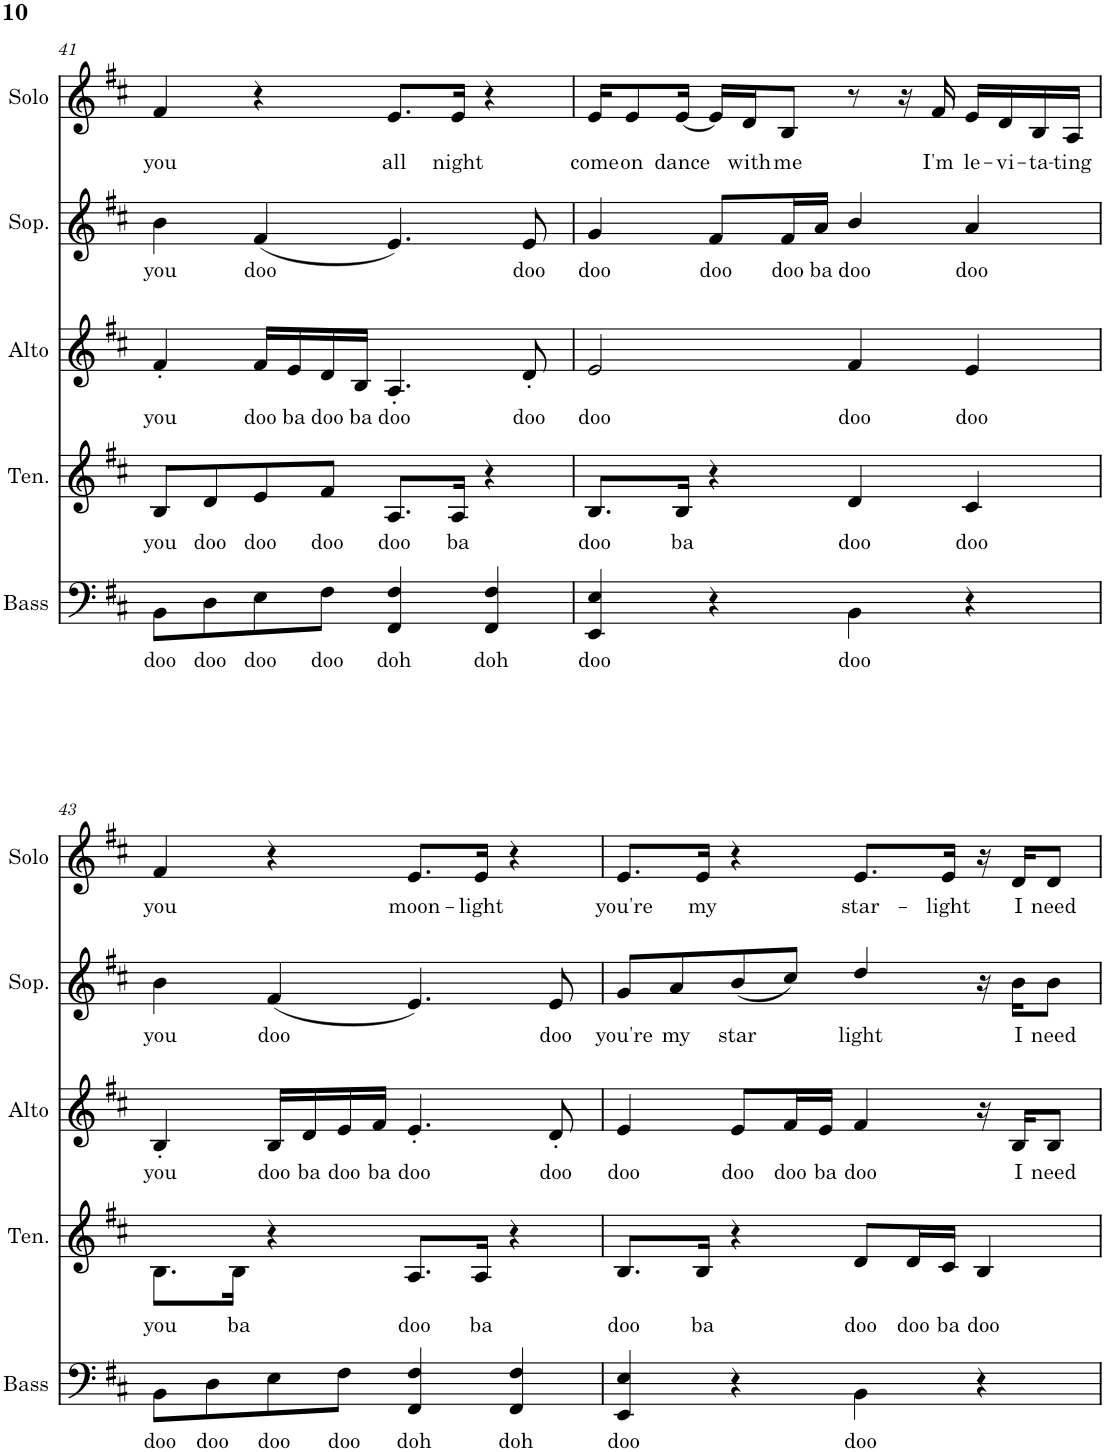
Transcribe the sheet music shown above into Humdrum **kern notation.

**kern	**text	**kern	**text	**kern	**text	**kern	**text	**kern	**text
*part5	*part5	*part4	*part4	*part3	*part3	*part2	*part2	*part1	*part1
*staff5	*staff5	*staff4	*staff4	*staff3	*staff3	*staff2	*staff2	*staff1	*staff1
*I"Bass	*	*I"Tenor	*	*I"Alto	*	*I"Soprano	*	*I"Solo	*
*I'Bass	*	*I'Ten.	*	*I'Alto	*	*I'Sop.	*	*I'Solo	*
!!LO:PB:g=z
*clefF4	*	*clefG2	*	*clefG2	*	*clefG2	*	*clefG2	*
*k[f#c#]	*	*k[f#c#]	*	*k[f#c#]	*	*k[f#c#]	*	*k[f#c#]	*
*M4/4	*	*M4/4	*	*M4/4	*	*M4/4	*	*M4/4	*
=41	=41	=41	=41	=41	=41	=41	=41	=41	=41
!	!LO:LY:b	!	!LO:LY:b	!	!LO:LY:b	!	!LO:LY:b	!	!LO:LY:b
8BB\L	doo	8B/L	you	4f#'/	you	4b\	you	4f#/	you
!	!LO:LY:b	!	!LO:LY:b	!	!	!	!	!	!
8D\	doo	8d/	doo	.	.	.	.	.	.
!	!LO:LY:b	!	!LO:LY:b	!	!LO:LY:b	!	!LO:LY:b	!	!
8E\	doo	8e/	doo	16f#/LL	doo	(4f#/	doo	4r	.
!	!	!	!	!	!LO:LY:b	!	!	!	!
.	.	.	.	16e/	ba	.	.	.	.
!	!LO:LY:b	!	!LO:LY:b	!	!LO:LY:b	!	!	!	!
8F#\J	doo	8f#/J	doo	16d/	doo	.	.	.	.
!	!	!	!	!	!LO:LY:b	!	!	!	!
.	.	.	.	16B/JJ	ba	.	.	.	.
!	!LO:LY:b	!	!LO:LY:b	!	!LO:LY:b	!	!	!	!LO:LY:b
4FF#/ 4F#/	doh	8.A/L	doo	4.A'/	doo	4.e/)	.	8.e/L	all
!	!	!	!LO:LY:b	!	!	!	!	!	!LO:LY:b
.	.	16A/Jk	ba	.	.	.	.	16e/Jk	night
!	!LO:LY:b	!	!	!	!	!	!	!	!
4FF#/ 4F#/	doh	4r	.	.	.	.	.	4r	.
!	!	!	!	!	!LO:LY:b	!	!LO:LY:b	!	!
.	.	.	.	8d'/	doo	8e/	doo	.	.
=42	=42	=42	=42	=42	=42	=42	=42	=42	=42
!	!LO:LY:b	!	!LO:LY:b	!	!LO:LY:b	!	!LO:LY:b	!	!LO:LY:b
4EE/ 4E/	doo	8.B/L	doo	2e/	doo	4g/	doo	16e/KL	come
!	!	!	!	!	!	!	!	!	!LO:LY:b
.	.	.	.	.	.	.	.	8e/	on
!	!	!	!LO:LY:b	!	!	!	!	!	!LO:LY:b
.	.	16B/Jk	ba	.	.	.	.	[16e/Jk	dance
!	!	!	!	!	!	!	!LO:LY:b	!	!
4r	.	4r	.	.	.	8f#/L	doo	16e/LL]	.
!	!	!	!	!	!	!	!	!	!LO:LY:b
.	.	.	.	.	.	.	.	16d/J	with
!	!	!	!	!	!	!	!LO:LY:b	!	!LO:LY:b
.	.	.	.	.	.	16f#/L	doo	8B/J	me
!	!	!	!	!	!	!	!LO:LY:b	!	!
.	.	.	.	.	.	16a/JJ	ba	.	.
!	!LO:LY:b	!	!LO:LY:b	!	!LO:LY:b	!	!LO:LY:b	!	!
4BB\	doo	4d/	doo	4f#/	doo	4b/	doo	8r	.
.	.	.	.	.	.	.	.	16r	.
!	!	!	!	!	!	!	!	!	!LO:LY:b
.	.	.	.	.	.	.	.	16f#/	I'm
!	!	!	!LO:LY:b	!	!LO:LY:b	!	!LO:LY:b	!	!LO:LY:b
4r	.	4c#/	doo	4e/	doo	4a/	doo	16e/LL	le-
!	!	!	!	!	!	!	!	!	!LO:LY:b
.	.	.	.	.	.	.	.	16d/	-vi-
!	!	!	!	!	!	!	!	!	!LO:LY:b
.	.	.	.	.	.	.	.	16B/	-ta-
!	!	!	!	!	!	!	!	!	!LO:LY:b
.	.	.	.	.	.	.	.	16A/JJ	-ting
!!LO:LB:g=z
=43	=43	=43	=43	=43	=43	=43	=43	=43	=43
!	!LO:LY:b	!	!LO:LY:b	!	!LO:LY:b	!	!LO:LY:b	!	!LO:LY:b
8BB\L	doo	8.B\L	you	4B'/	you	4b\	you	4f#/	you
!	!LO:LY:b	!	!	!	!	!	!	!	!
8D\	doo	.	.	.	.	.	.	.	.
!	!	!	!LO:LY:b	!	!	!	!	!	!
.	.	16B\Jk	ba	.	.	.	.	.	.
!	!LO:LY:b	!	!	!	!LO:LY:b	!	!LO:LY:b	!	!
8E\	doo	4r	.	16B/LL	doo	(4f#/	doo	4r	.
!	!	!	!	!	!LO:LY:b	!	!	!	!
.	.	.	.	16d/	ba	.	.	.	.
!	!LO:LY:b	!	!	!	!LO:LY:b	!	!	!	!
8F#\J	doo	.	.	16e/	doo	.	.	.	.
!	!	!	!	!	!LO:LY:b	!	!	!	!
.	.	.	.	16f#/JJ	ba	.	.	.	.
!	!LO:LY:b	!	!LO:LY:b	!	!LO:LY:b	!	!	!	!LO:LY:b
4FF#/ 4F#/	doh	8.A/L	doo	4.e'/	doo	4.e/)	.	8.e/L	moon-
!	!	!	!LO:LY:b	!	!	!	!	!	!LO:LY:b
.	.	16A/Jk	ba	.	.	.	.	16e/Jk	-light
!	!LO:LY:b	!	!	!	!	!	!	!	!
4FF#/ 4F#/	doh	4r	.	.	.	.	.	4r	.
!	!	!	!	!	!LO:LY:b	!	!LO:LY:b	!	!
.	.	.	.	8d'/	doo	8e/	doo	.	.
=44	=44	=44	=44	=44	=44	=44	=44	=44	=44
!	!LO:LY:b	!	!LO:LY:b	!	!LO:LY:b	!	!LO:LY:b	!	!LO:LY:b
4EE/ 4E/	doo	8.B/L	doo	4e/	doo	8g/L	you're	8.e/L	you're
!	!	!	!	!	!	!	!LO:LY:b	!	!
.	.	.	.	.	.	8a/	my	.	.
!	!	!	!LO:LY:b	!	!	!	!	!	!LO:LY:b
.	.	16B/Jk	ba	.	.	.	.	16e/Jk	my
!	!	!	!	!	!LO:LY:b	!	!LO:LY:b	!	!
4r	.	4r	.	8e/L	doo	(8b/	star	4r	.
!	!	!	!	!	!LO:LY:b	!	!	!	!
.	.	.	.	16f#/L	doo	8cc#/J)	.	.	.
!	!	!	!	!	!LO:LY:b	!	!	!	!
.	.	.	.	16e/JJ	ba	.	.	.	.
!	!LO:LY:b	!	!LO:LY:b	!	!LO:LY:b	!	!LO:LY:b	!	!LO:LY:b
4BB\	doo	8d/L	doo	4f#/	doo	4dd/	light	8.e/L	star-
!	!	!	!LO:LY:b	!	!	!	!	!	!
.	.	16d/L	doo	.	.	.	.	.	.
!	!	!	!LO:LY:b	!	!	!	!	!	!LO:LY:b
.	.	16c#/JJ	ba	.	.	.	.	16e/Jk	-light
!	!	!	!LO:LY:b	!	!	!	!	!	!
4r	.	4B/	doo	16r	.	16r	.	16r	.
!	!	!	!	!	!LO:LY:b	!	!LO:LY:b	!	!LO:LY:b
.	.	.	.	16B/KL	I	16b\KL	I	16d/KL	I
!	!	!	!	!	!LO:LY:b	!	!LO:LY:b	!	!LO:LY:b
.	.	.	.	8B/J	need	8b\J	need	8d/J	need
=	=	=	=	=	=	=	=	=	=
*-	*-	*-	*-	*-	*-	*-	*-	*-	*-
